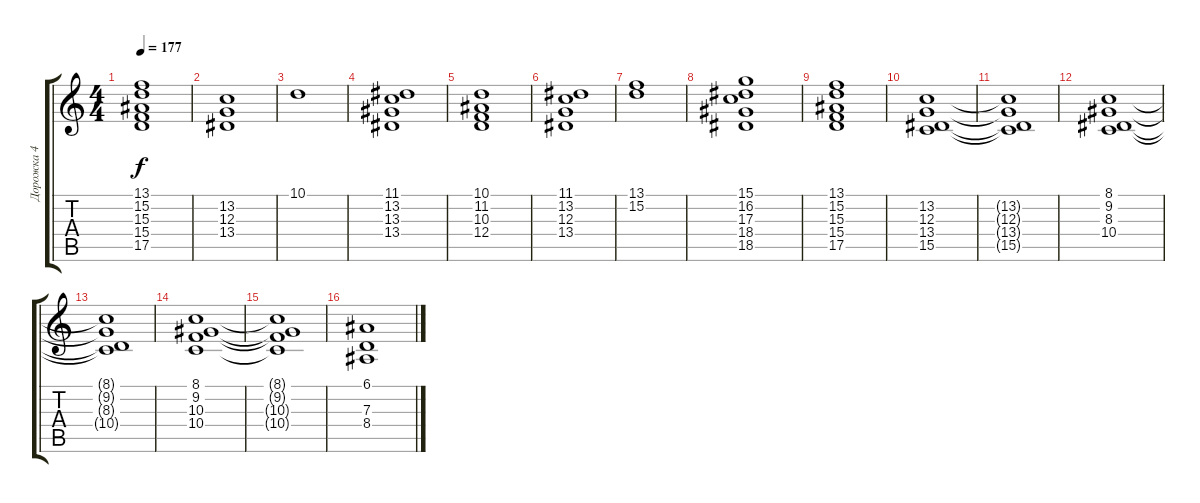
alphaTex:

\track ("Дорожка 4" "Дорожка 4") {instrument stringensemble1}
\staff {score tabs}
\tuning (E4 B3 G3 D3 A2 E2) {hide}
\ts (4 4)
\tempo 177
\clef g2
\ks c
(13.1 15.2 15.3 15.4 17.5).1{dy f} |
(13.2 12.3 13.4).1 |
10.1.1 |
(11.1 13.2 13.3 13.4).1 |
(10.1 11.2 10.3 12.4).1 |
(11.1 13.2 12.3 13.4).1 |
(13.1 15.2).1 |
(15.1 16.2 17.3 18.4 18.5).1 |
(13.1 15.2 15.3 15.4 17.5).1 |
(13.2 12.3 13.4 15.5).1 |
(13.2{t} 12.3{t} 13.4{t} 15.5{t}).1 |
(8.1 9.2 8.3 10.4).1 |
(8.1{t} 9.2{t} 8.3{t} 10.4{t}).1 |
(8.1 9.2 10.3 10.4).1 |
(8.1{t} 9.2{t} 10.3{t} 10.4{t}).1 |
(6.1 7.3 8.4).1
